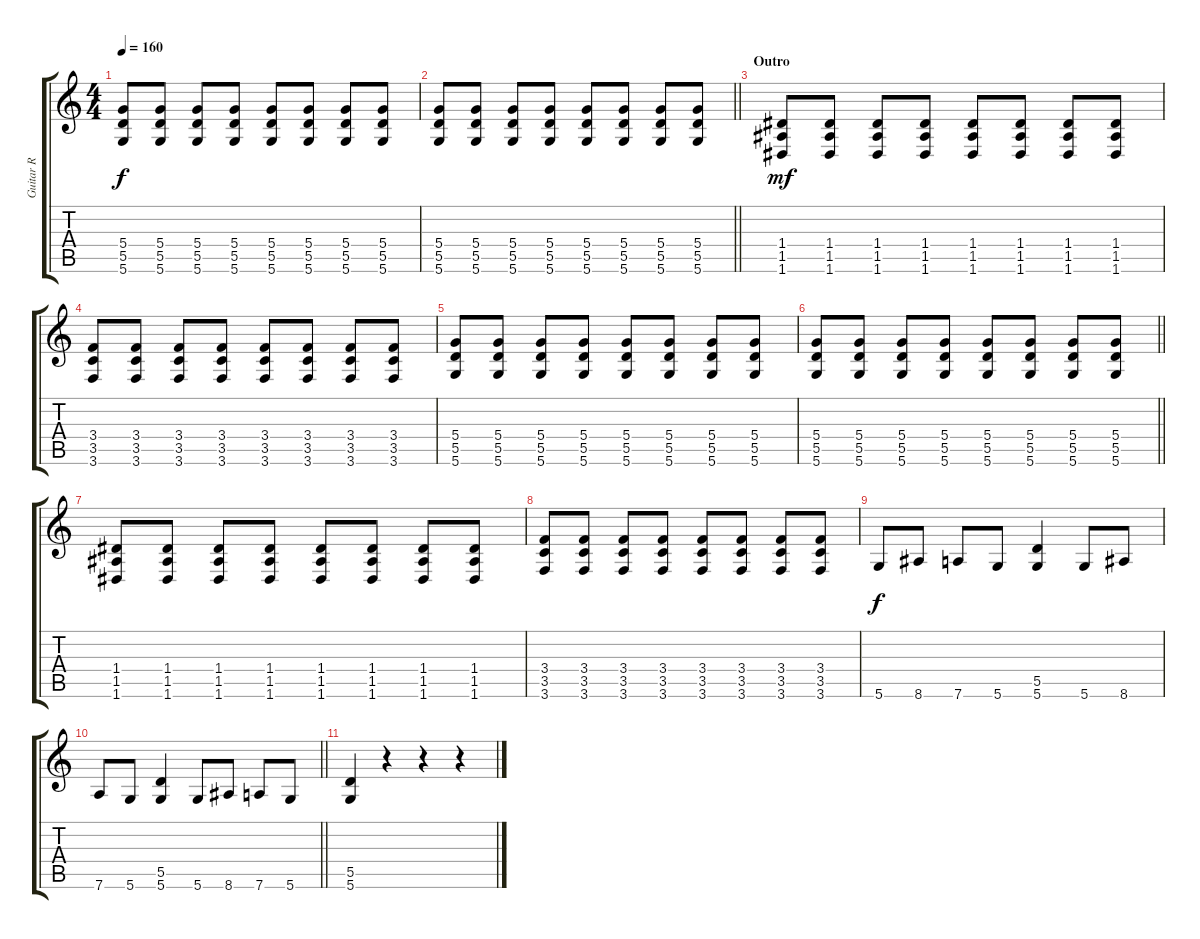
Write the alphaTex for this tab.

\track ("Guitar R" "Guitar R") {instrument distortionguitar}
\staff {score tabs}
\tuning (E4 B3 G3 D3 A2 D2) {hide}
\ts (4 4)
\tempo 160
\clef g2
\ks c
(5.4 5.5 5.6).8{dy f} (5.4 5.5 5.6).8 (5.4 5.5 5.6).8 (5.4 5.5 5.6).8 (5.4 5.5 5.6).8 (5.4 5.5 5.6).8 (5.4 5.5 5.6).8 (5.4 5.5 5.6).8 |
\barLineRight lightlight
(5.4 5.5 5.6).8 (5.4 5.5 5.6).8 (5.4 5.5 5.6).8 (5.4 5.5 5.6).8 (5.4 5.5 5.6).8 (5.4 5.5 5.6).8 (5.4 5.5 5.6).8 (5.4 5.5 5.6).8 |
\section ("" "Outro")
(1.4 1.5 1.6).8{dy mf} (1.4 1.5 1.6).8 (1.4 1.5 1.6).8 (1.4 1.5 1.6).8 (1.4 1.5 1.6).8 (1.4 1.5 1.6).8 (1.4 1.5 1.6).8 (1.4 1.5 1.6).8 |
(3.4 3.5 3.6).8 (3.4 3.5 3.6).8 (3.4 3.5 3.6).8 (3.4 3.5 3.6).8 (3.4 3.5 3.6).8 (3.4 3.5 3.6).8 (3.4 3.5 3.6).8 (3.4 3.5 3.6).8 |
(5.4 5.5 5.6).8 (5.4 5.5 5.6).8 (5.4 5.5 5.6).8 (5.4 5.5 5.6).8 (5.4 5.5 5.6).8 (5.4 5.5 5.6).8 (5.4 5.5 5.6).8 (5.4 5.5 5.6).8 |
\barLineRight lightlight
(5.4 5.5 5.6).8 (5.4 5.5 5.6).8 (5.4 5.5 5.6).8 (5.4 5.5 5.6).8 (5.4 5.5 5.6).8 (5.4 5.5 5.6).8 (5.4 5.5 5.6).8 (5.4 5.5 5.6).8 |
(1.4 1.5 1.6).8 (1.4 1.5 1.6).8 (1.4 1.5 1.6).8 (1.4 1.5 1.6).8 (1.4 1.5 1.6).8 (1.4 1.5 1.6).8 (1.4 1.5 1.6).8 (1.4 1.5 1.6).8 |
(3.4 3.5 3.6).8 (3.4 3.5 3.6).8 (3.4 3.5 3.6).8 (3.4 3.5 3.6).8 (3.4 3.5 3.6).8 (3.4 3.5 3.6).8 (3.4 3.5 3.6).8 (3.4 3.5 3.6).8 |
5.6.8{dy f} 8.6.8 7.6.8 5.6.8 (5.5 5.6).4 5.6.8 8.6.8 |
\barLineRight lightlight
7.6.8 5.6.8 (5.5 5.6).4 5.6.8 8.6.8 7.6.8 5.6.8 |
(5.5 5.6).4 r.4 r.4 r.4
